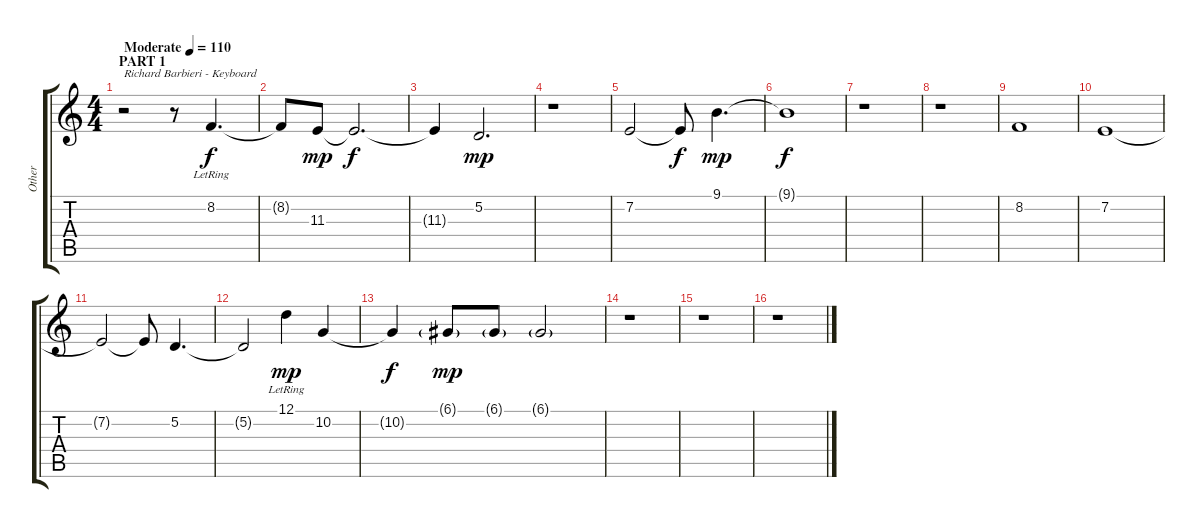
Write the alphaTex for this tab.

\track ("Other" "Other") {instrument electricpiano2}
\staff {score tabs}
\tuning (D4 A3 F3 C3 G2 C2) {hide}
\ts (4 4)
\section ("" "PART 1")
\tempo (110 "Moderate")
\clef g2
\ks c
r.2{txt "Richard Barbieri - Keyboard" dy f instrument electricpiano2} r.8 8.2{lr}.4{d} |
8.2{t}.8 11.3.8{dy mp} 11.3{t}.2{d dy f} |
11.3{t}.4 5.2.2{d dy mp} |
r.1 |
7.2.2 7.2{t}.8{dy f} 9.1.4{d dy mp} |
9.1{t}.1{dy f} |
r.1 |
r.1 |
8.2.1 |
7.2.1 |
7.2{t}.2 7.2{t}.8 5.2.4{d} |
5.2{t}.2 12.1{lr}.4{dy mp} 10.2.4 |
10.2{t}.4{dy f} 6.1{g}.8{dy mp} 6.1{g}.8 6.1{g}.2 |
r.1 |
r.1 |
r.1
